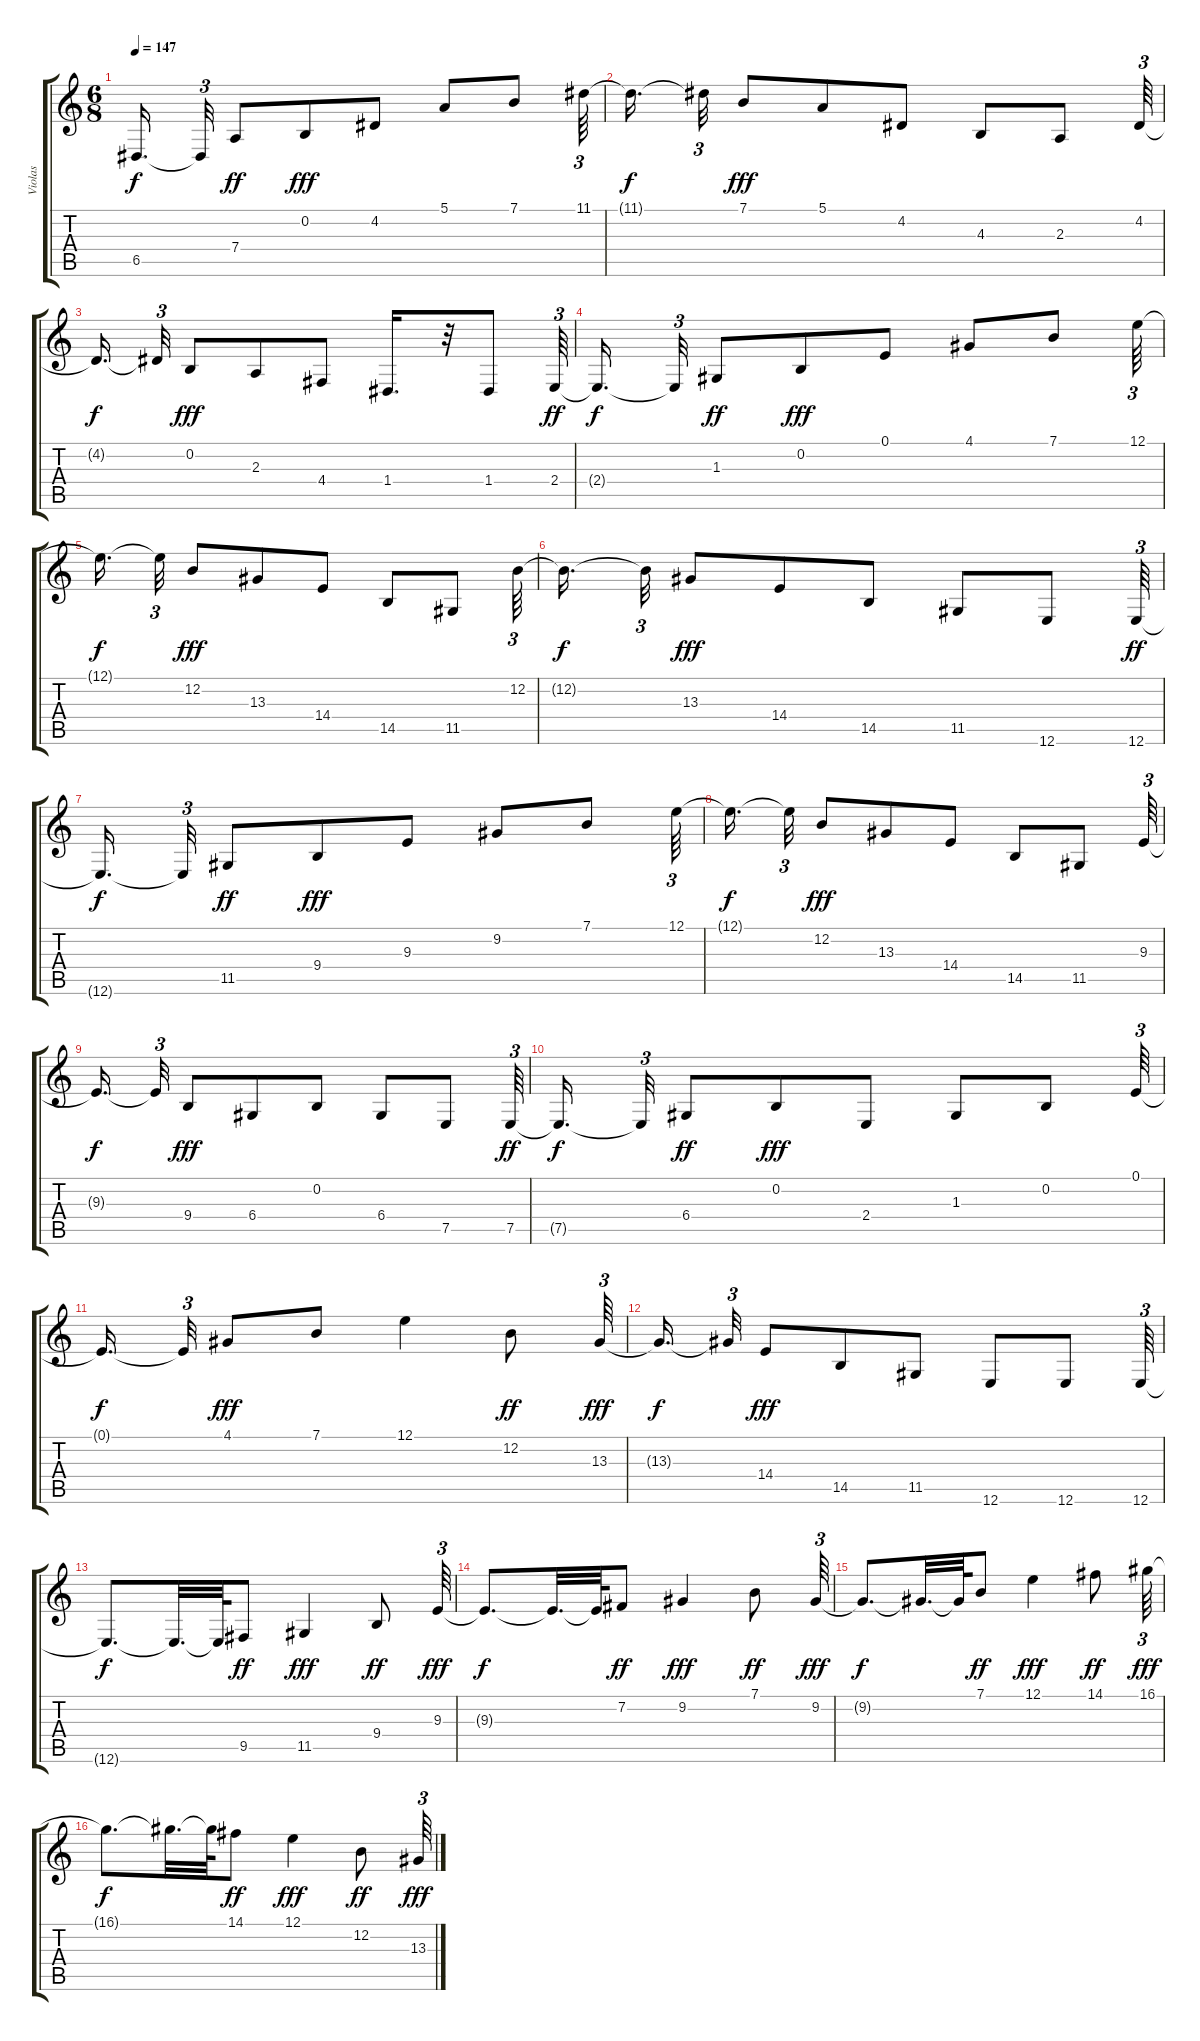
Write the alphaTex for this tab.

\track ("Violas" "Violas") {instrument pizzicatostrings}
\staff {score tabs}
\tuning (E4 B3 G3 D3 A2 E2) {hide}
\ts (6 8)
\tempo 147
\clef g2
\ks c
6.5{t}.16{d dy f} 6.5{t}.32{tu (3 2)} 7.4.8{dy ff} 0.2.8{dy fff} 4.2.8 5.1.8 7.1.8 11.1.64{tu (3 2)} |
11.1{t}.16{d dy f} 11.1{t}.32{tu (3 2)} 7.1.8{dy fff} 5.1.8 4.2.8 4.3.8 2.3.8 4.2.64{tu (3 2)} |
4.2{t}.16{d dy f} 4.2{t}.32{tu (3 2)} 0.2.8{dy fff} 2.3.8 4.4.8 1.4.16{d} r.32 1.4.8 2.4.64{tu (3 2) dy ff} |
2.4{t}.16{d dy f} 2.4{t}.32{tu (3 2)} 1.3.8{dy ff} 0.2.8{dy fff} 0.1.8 4.1.8 7.1.8 12.1.64{tu (3 2)} |
12.1{t}.16{d dy f} 12.1{t}.32{tu (3 2)} 12.2.8{dy fff} 13.3.8 14.4.8 14.5.8 11.5.8 12.2.64{tu (3 2)} |
12.2{t}.16{d dy f} 12.2{t}.32{tu (3 2)} 13.3.8{dy fff} 14.4.8 14.5.8 11.5.8 12.6.8 12.6.64{tu (3 2) dy ff} |
12.6{t}.16{d dy f} 12.6{t}.32{tu (3 2)} 11.5.8{dy ff} 9.4.8{dy fff} 9.3.8 9.2.8 7.1.8 12.1.64{tu (3 2)} |
12.1{t}.16{d dy f} 12.1{t}.32{tu (3 2)} 12.2.8{dy fff} 13.3.8 14.4.8 14.5.8 11.5.8 9.3.64{tu (3 2)} |
9.3{t}.16{d dy f} 9.3{t}.32{tu (3 2)} 9.4.8{dy fff} 6.4.8 0.2.8 6.4.8 7.5.8 7.5.64{tu (3 2) dy ff} |
7.5{t}.16{d dy f} 7.5{t}.32{tu (3 2)} 6.4.8{dy ff} 0.2.8{dy fff} 2.4.8 1.3.8 0.2.8 0.1.64{tu (3 2)} |
0.1{t}.16{d dy f} 0.1{t}.32{tu (3 2)} 4.1.8{dy fff} 7.1.8 12.1.4 12.2.8{dy ff} 13.3.64{tu (3 2) dy fff} |
13.3{t}.16{d dy f} 13.3{t}.32{tu (3 2)} 14.4.8{dy fff} 14.5.8 11.5.8 12.6.8 12.6.8 12.6.64{tu (3 2)} |
12.6{t}.8{d dy f} 12.6{t}.32{d} 12.6{t}.64 9.5.8{dy ff} 11.5.4{dy fff} 9.4.8{dy ff} 9.3.64{tu (3 2) dy fff} |
9.3{t}.8{d dy f} 9.3{t}.32{d} 9.3{t}.64 7.2.8{dy ff} 9.2.4{dy fff} 7.1.8{dy ff} 9.2.64{tu (3 2) dy fff} |
9.2{t}.8{d dy f} 9.2{t}.32{d} 9.2{t}.64 7.1.8{dy ff} 12.1.4{dy fff} 14.1.8{dy ff} 16.1.64{tu (3 2) dy fff} |
16.1{t}.8{d dy f} 16.1{t}.32{d} 16.1{t}.64 14.1.8{dy ff} 12.1.4{dy fff} 12.2.8{dy ff} 13.3.64{tu (3 2) dy fff}
